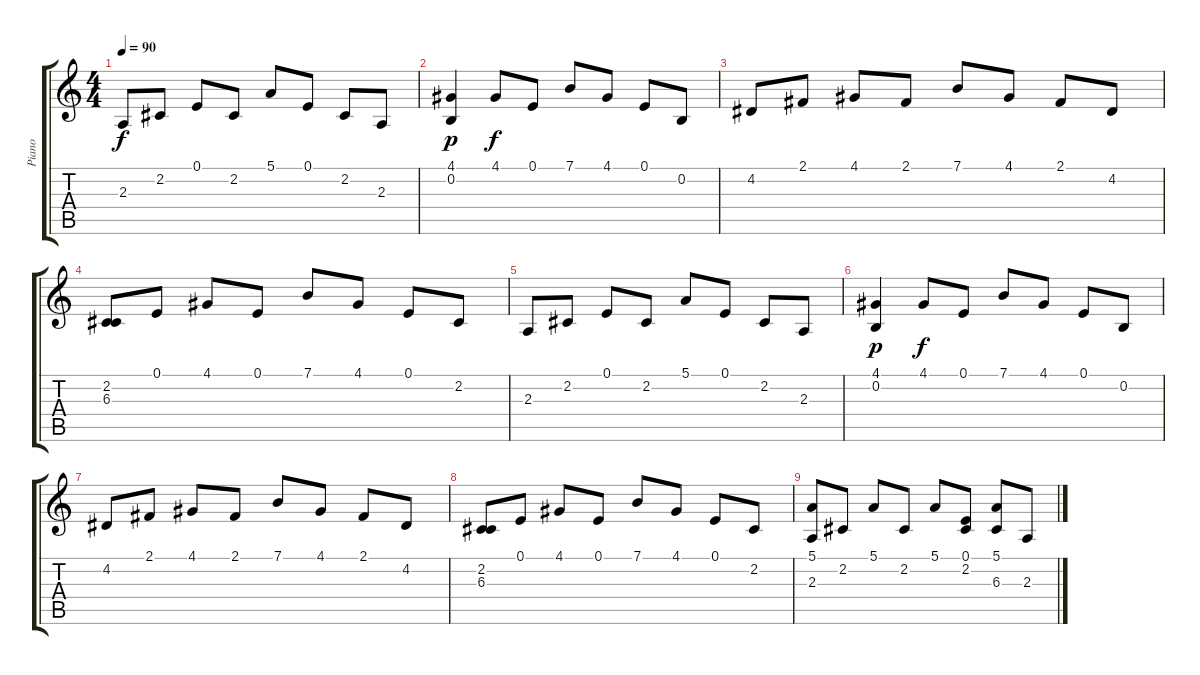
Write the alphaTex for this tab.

\track ("Piano" "Piano") {instrument brightacousticpiano}
\staff {score tabs}
\tuning (E4 B3 G3 D3 A2 E2) {hide}
\ts (4 4)
\tempo 90
\clef g2
\ks c
2.3.8{dy f} 2.2.8 0.1.8 2.2.8 5.1.8 0.1.8 2.2.8 2.3.8 |
(4.1 0.2).4{dy p} 4.1.8{dy f} 0.1.8 7.1.8 4.1.8 0.1.8 0.2.8 |
4.2.8 2.1.8 4.1.8 2.1.8 7.1.8 4.1.8 2.1.8 4.2.8 |
(2.2 6.3).8 0.1.8 4.1.8 0.1.8 7.1.8 4.1.8 0.1.8 2.2.8 |
2.3.8 2.2.8 0.1.8 2.2.8 5.1.8 0.1.8 2.2.8 2.3.8 |
(4.1 0.2).4{dy p} 4.1.8{dy f} 0.1.8 7.1.8 4.1.8 0.1.8 0.2.8 |
4.2.8 2.1.8 4.1.8 2.1.8 7.1.8 4.1.8 2.1.8 4.2.8 |
(2.2 6.3).8 0.1.8 4.1.8 0.1.8 7.1.8 4.1.8 0.1.8 2.2.8 |
(5.1 2.3).8 2.2.8 5.1.8 2.2.8 5.1.8 (0.1 2.2).8 (5.1 6.3).8 2.3.8
